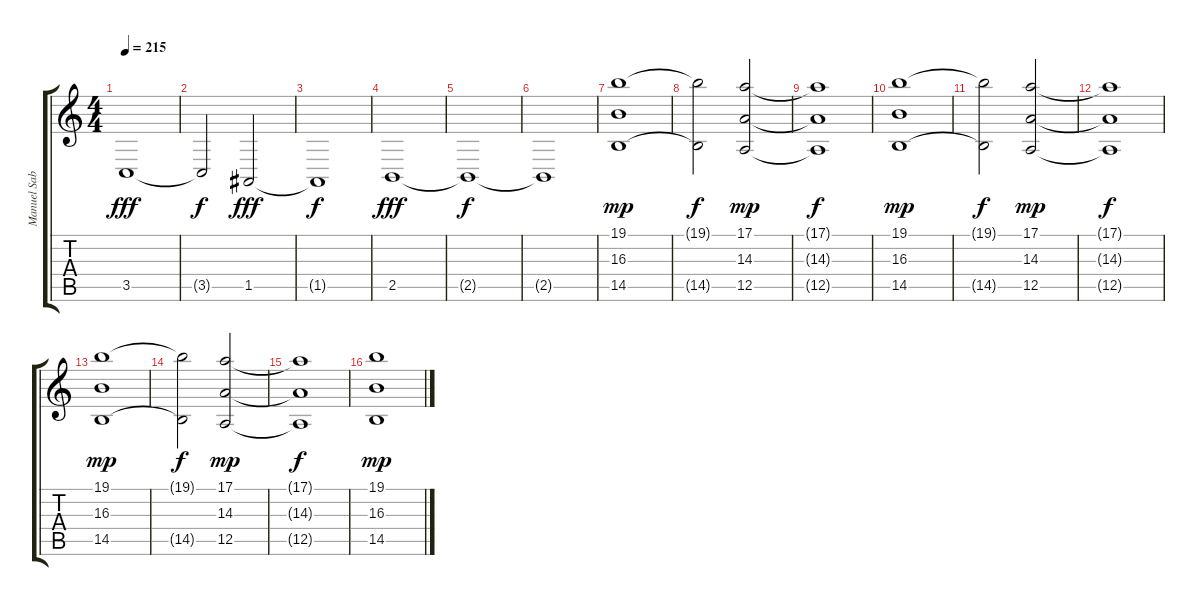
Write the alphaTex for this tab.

\track ("Manuel Sabogal Keyboards" "Manuel Sab") {instrument synthstrings1}
\staff {score tabs}
\tuning (E4 B3 G3 D3 A2 E2) {hide}
\ts (4 4)
\tempo 215
\clef g2
\ks c
3.5.1{dy fff} |
3.5{t}.2{dy f} 1.5.2{dy fff} |
1.5{t}.1{dy f} |
2.5.1{dy fff} |
2.5{t}.1{dy f} |
2.5{t}.1 |
(19.1 16.3 14.5).1{dy mp instrument pad4choir} |
(19.1{t} 14.5{t}).2{dy f} (17.1 14.3 12.5).2{dy mp} |
(17.1{t} 14.3{t} 12.5{t}).1{dy f} |
(19.1 16.3 14.5).1{dy mp} |
(19.1{t} 14.5{t}).2{dy f} (17.1 14.3 12.5).2{dy mp} |
(17.1{t} 14.3{t} 12.5{t}).1{dy f} |
(19.1 16.3 14.5).1{dy mp instrument pad4choir} |
(19.1{t} 14.5{t}).2{dy f} (17.1 14.3 12.5).2{dy mp} |
(17.1{t} 14.3{t} 12.5{t}).1{dy f} |
(19.1 16.3 14.5).1{dy mp}
